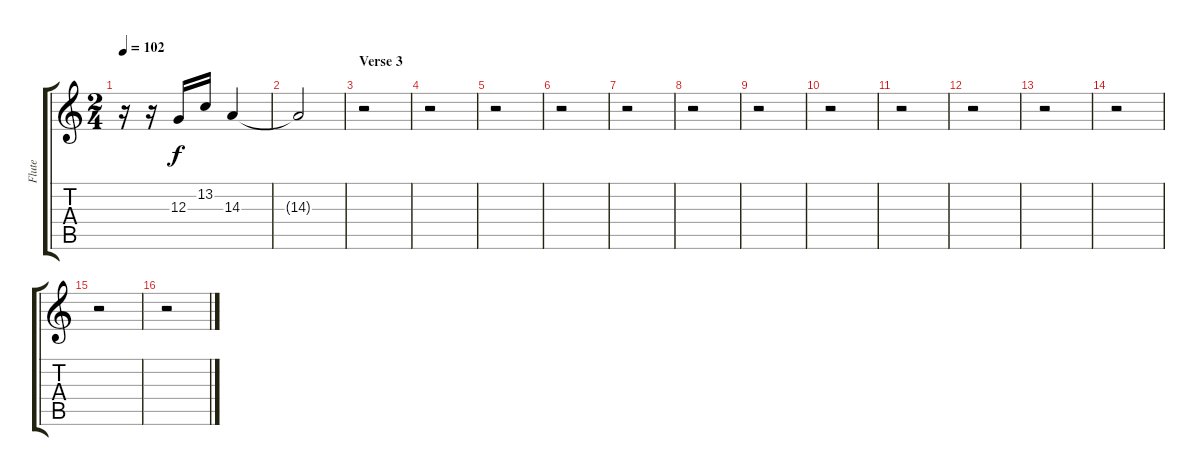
\track ("Flute" "Flute") {instrument flute}
\staff {score tabs}
\tuning (E4 B3 G3 D3 A2 E2) {hide}
\ts (2 4)
\tempo 102
\clef g2
\ks c
r.16{dy f} r.16 12.3.16 13.2.16 14.3.4 |
14.3{t}.2 |
\section ("" "Verse 3")
r.2 |
r.2 |
r.2 |
r.2 |
r.2 |
r.2 |
r.2 |
r.2 |
r.2 |
r.2 |
r.2 |
r.2 |
r.2 |
r.2
